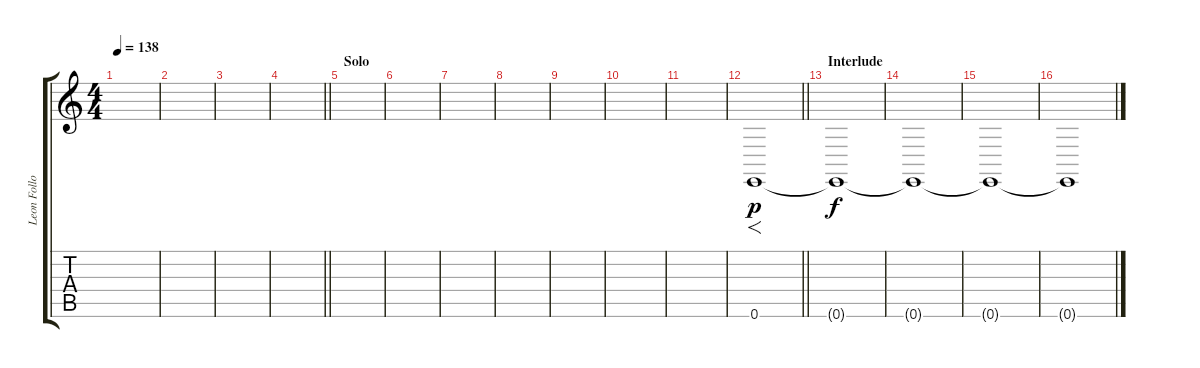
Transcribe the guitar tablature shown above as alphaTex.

\track ("Leon Followill" "Leon Follo") {instrument applause}
\staff {score tabs}
\tuning (E4 B3 G3 D3 A2 E2) {hide}
\ts (4 4)
\tempo 138
\clef g2
\ks c
|
|
|
\barLineRight lightlight
|
\section ("" "Solo")
|
|
|
|
|
|
|
\barLineRight lightlight
0.6.1{f dy p} |
\section ("" "Interlude")
0.6{t}.1{dy f} |
0.6{t}.1 |
0.6{t}.1 |
0.6{t}.1
